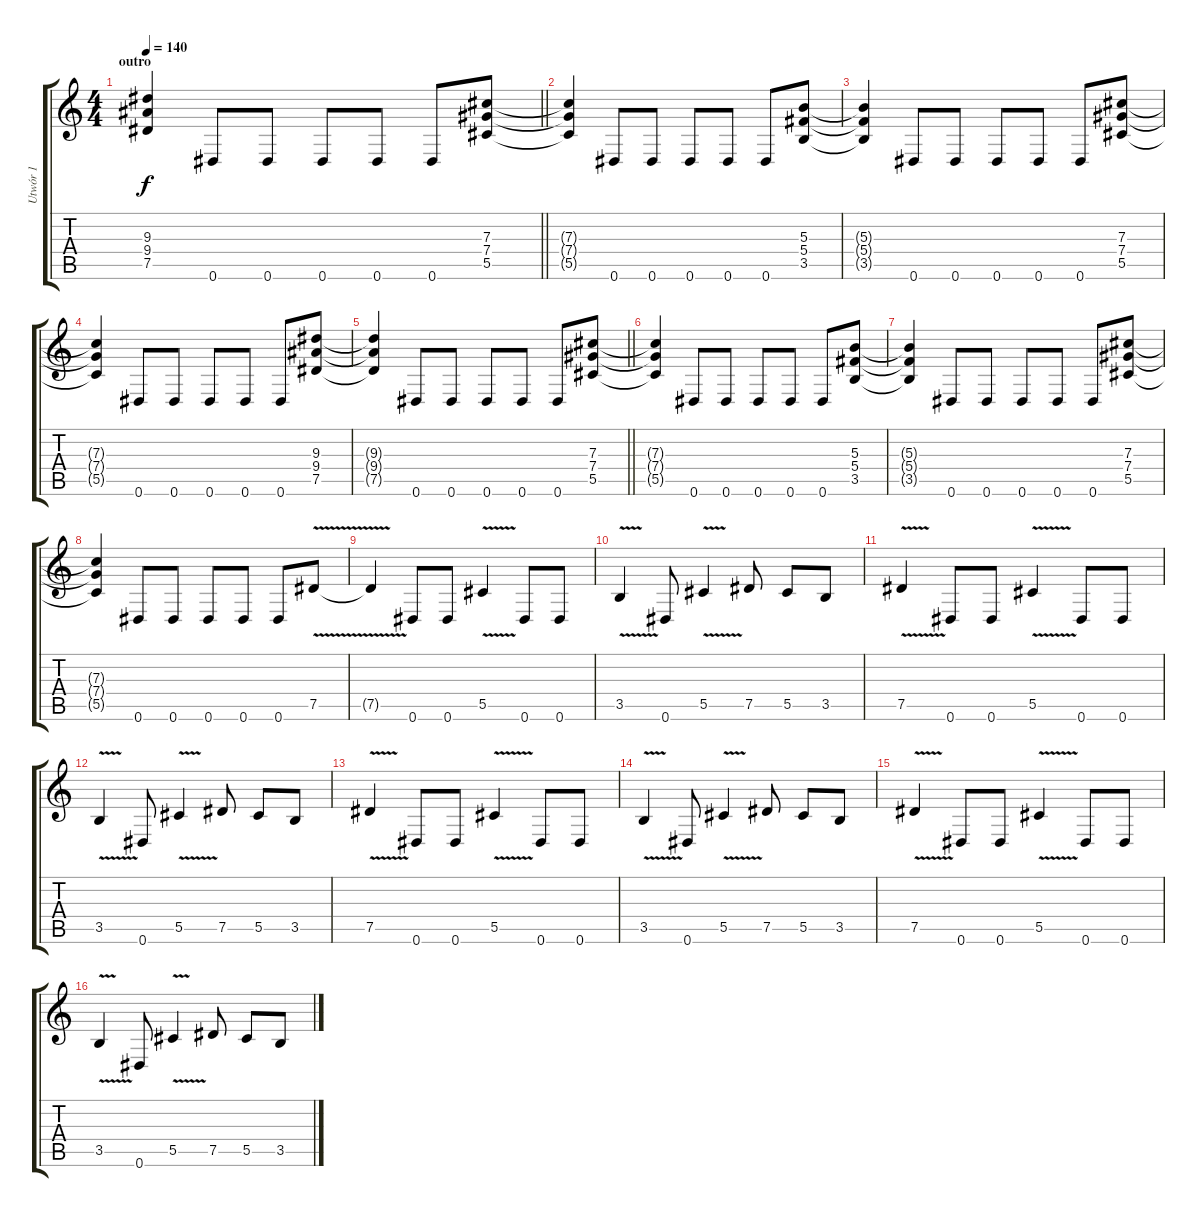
\track ("Utwór 1" "Utwór 1") {instrument distortionguitar}
\staff {score tabs}
\tuning (Eb4 Bb3 Gb3 Db3 Ab2 Eb2) {hide}
\ts (4 4)
\section ("" "outro")
\tempo 140
\clef g2
\barLineRight lightlight
\ks c
(9.3 9.4 7.5).4{dy f} 0.6.8 0.6.8 0.6.8 0.6.8 0.6.8 (7.3 7.4 5.5).8 |
(7.3{t} 7.4{t} 5.5{t}).4 0.6.8 0.6.8 0.6.8 0.6.8 0.6.8 (5.3 5.4 3.5).8 |
(5.3{t} 5.4{t} 3.5{t}).4 0.6.8 0.6.8 0.6.8 0.6.8 0.6.8 (7.3 7.4 5.5).8 |
(7.3{t} 7.4{t} 5.5{t}).4 0.6.8 0.6.8 0.6.8 0.6.8 0.6.8 (9.3 9.4 7.5).8 |
\barLineRight lightlight
(9.3{t} 9.4{t} 7.5{t}).4 0.6.8 0.6.8 0.6.8 0.6.8 0.6.8 (7.3 7.4 5.5).8 |
(7.3{t} 7.4{t} 5.5{t}).4 0.6.8 0.6.8 0.6.8 0.6.8 0.6.8 (5.3 5.4 3.5).8 |
(5.3{t} 5.4{t} 3.5{t}).4 0.6.8 0.6.8 0.6.8 0.6.8 0.6.8 (7.3 7.4 5.5).8 |
(7.3{t} 7.4{t} 5.5{t}).4 0.6.8 0.6.8 0.6.8 0.6.8 0.6.8 7.5{v}.8 |
7.5{t}.4 0.6.8 0.6.8 5.5{v}.4 0.6.8 0.6.8 |
3.5{v}.4 0.6.8 5.5{v}.4 7.5.8 5.5.8 3.5.8 |
7.5{v}.4 0.6.8 0.6.8 5.5{v}.4 0.6.8 0.6.8 |
3.5{v}.4 0.6.8 5.5{v}.4 7.5.8 5.5.8 3.5.8 |
7.5{v}.4 0.6.8 0.6.8 5.5{v}.4 0.6.8 0.6.8 |
3.5{v}.4 0.6.8 5.5{v}.4 7.5.8 5.5.8 3.5.8 |
7.5{v}.4 0.6.8 0.6.8 5.5{v}.4 0.6.8 0.6.8 |
3.5{v}.4 0.6.8 5.5{v}.4 7.5.8 5.5.8 3.5.8
